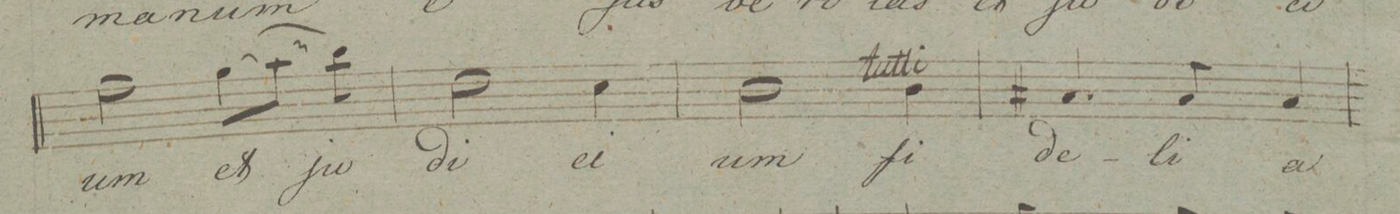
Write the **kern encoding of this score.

**kern	**text	**dynam
*I"Baſso.	*	*
*clefF4	*	*
*k[f#]	*	*
*M3/4	*	*
2A\	-um	.
*Xbrackettup	*	*
(12B\L	es	.
12c\J)	.	.
12d\	ju-	.
=58	=58	=58
2F#\	-di-	.
4E\	-ci-	.
=59	=59	=59
2D\	-um	.
4D\	fi-	.
=60	=60	=60
4.C#X/	-de-	.
8C#/	-li-	.
4C#/	-ae	.
=61	=61	=61
*-	*-	*-
